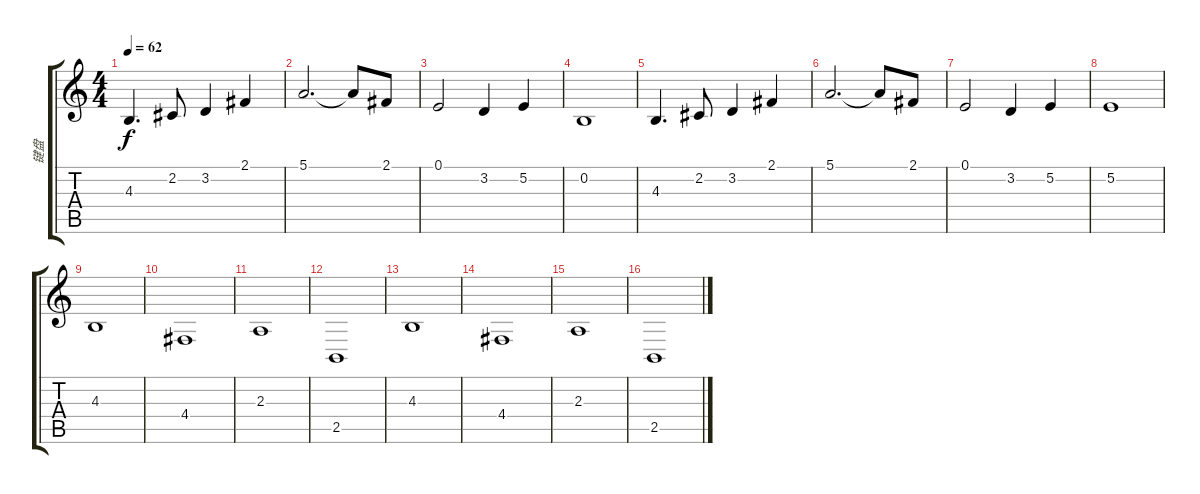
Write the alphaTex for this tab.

\track ("键盘" "键盘") {instrument drawbarorgan}
\staff {score tabs}
\tuning (E4 B3 G3 D3 A2 E2) {hide}
\ts (4 4)
\tempo 62
\clef g2
\ks c
4.3.4{d dy f} 2.2.8 3.2.4 2.1.4 |
5.1.2{d} 5.1{t}.8 2.1.8 |
0.1.2 3.2.4 5.2.4 |
0.2.1 |
4.3.4{d} 2.2.8 3.2.4 2.1.4 |
5.1.2{d} 5.1{t}.8 2.1.8 |
0.1.2 3.2.4 5.2.4 |
5.2.1 |
4.3.1 |
4.4.1 |
2.3.1 |
2.5.1 |
4.3.1 |
4.4.1 |
2.3.1 |
2.5.1
